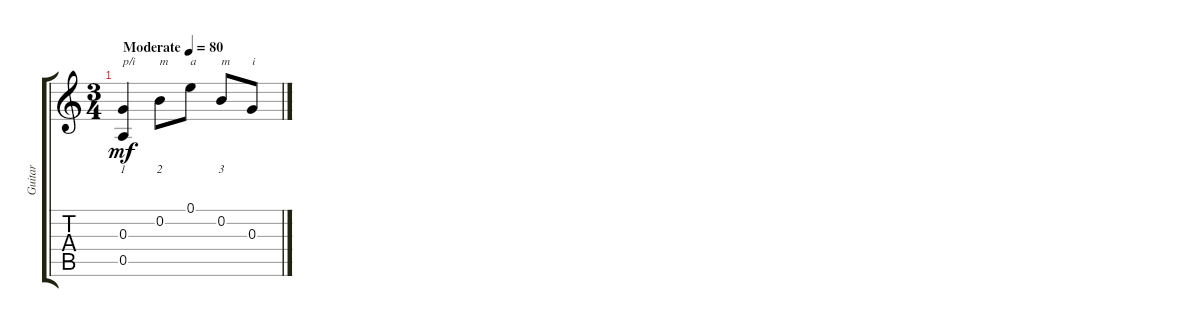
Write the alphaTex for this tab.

\track ("Guitar" "Guitar") {instrument acousticguitarnylon}
\staff {score tabs}
\tuning (E4 B3 G3 D3 A2 E2) {hide}
\ts (3 4)
\tempo (80 "Moderate")
\clef g2
\ks c
(0.3 0.5).4{txt "p/i" lyrics (0 "1") lyrics (1 "") lyrics (2 "") lyrics (3 "") lyrics (4 "") dy mf instrument acousticguitarnylon} 0.2.8{txt "m" lyrics (0 "2") lyrics (1 "") lyrics (2 "") lyrics (3 "") lyrics (4 "")} 0.1.8{txt "a" lyrics (0 " ") lyrics (1 "") lyrics (2 "") lyrics (3 "") lyrics (4 "")} 0.2.8{txt "m" lyrics (0 "3") lyrics (1 "") lyrics (2 "") lyrics (3 "") lyrics (4 "")} 0.3.8{txt "i" lyrics (0 " ") lyrics (1 "") lyrics (2 "") lyrics (3 "") lyrics (4 "")}
